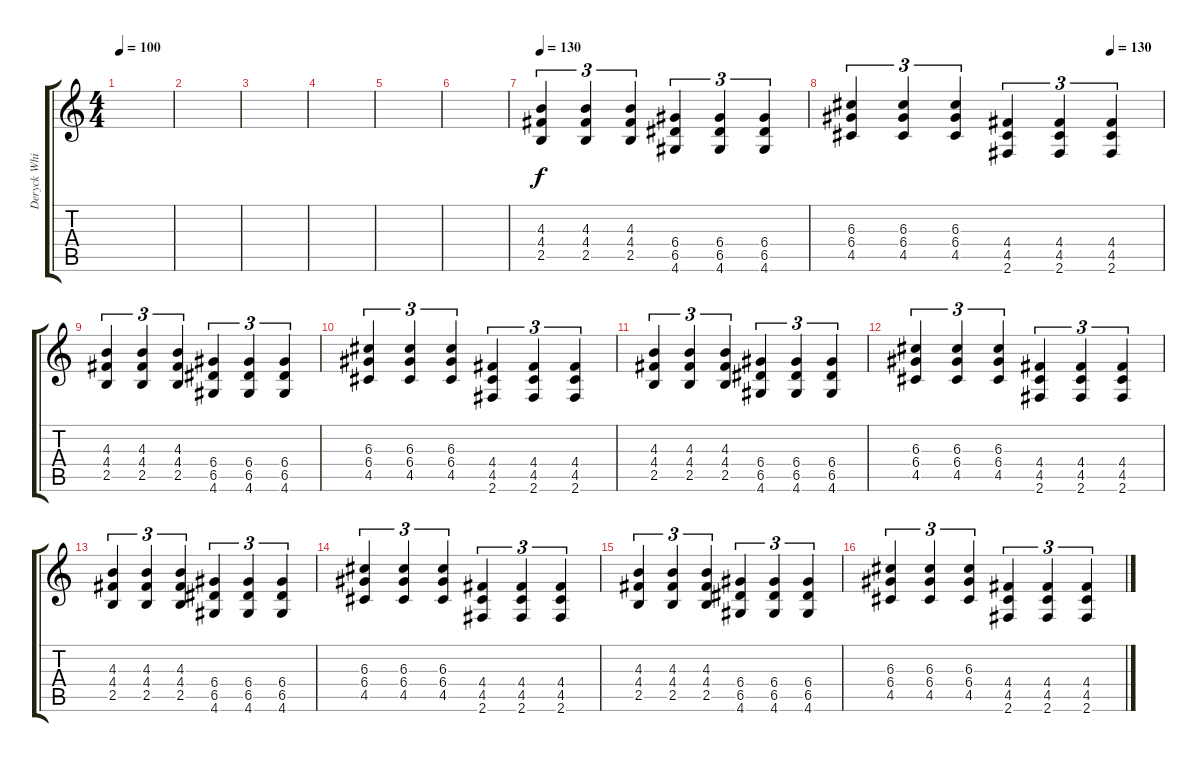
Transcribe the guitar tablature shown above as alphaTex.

\track ("Deryck Whibley" "Deryck Whi") {instrument distortionguitar}
\staff {score tabs}
\tuning (E4 B3 G3 D3 A2 E2) {hide}
\ts (4 4)
\tempo 100
\clef g2
\ks c
|
|
|
|
|
|
\tempo 130
(4.3 4.4 2.5).4{tu (3 2)} (4.3 4.4 2.5).4{tu (3 2)} (4.3 4.4 2.5).4{tu (3 2)} (6.4 6.5 4.6).4{tu (3 2)} (6.4 6.5 4.6).4{tu (3 2)} (6.4 6.5 4.6).4{tu (3 2)} |
\tempo (130 0.8333333333333334)
(6.3 6.4 4.5).4{tu (3 2)} (6.3 6.4 4.5).4{tu (3 2)} (6.3 6.4 4.5).4{tu (3 2)} (4.4 4.5 2.6).4{tu (3 2)} (4.4 4.5 2.6).4{tu (3 2)} (4.4 4.5 2.6).4{tu (3 2)} |
(4.3 4.4 2.5).4{tu (3 2)} (4.3 4.4 2.5).4{tu (3 2)} (4.3 4.4 2.5).4{tu (3 2)} (6.4 6.5 4.6).4{tu (3 2)} (6.4 6.5 4.6).4{tu (3 2)} (6.4 6.5 4.6).4{tu (3 2)} |
(6.3 6.4 4.5).4{tu (3 2)} (6.3 6.4 4.5).4{tu (3 2)} (6.3 6.4 4.5).4{tu (3 2)} (4.4 4.5 2.6).4{tu (3 2)} (4.4 4.5 2.6).4{tu (3 2)} (4.4 4.5 2.6).4{tu (3 2)} |
(4.3 4.4 2.5).4{tu (3 2)} (4.3 4.4 2.5).4{tu (3 2)} (4.3 4.4 2.5).4{tu (3 2)} (6.4 6.5 4.6).4{tu (3 2)} (6.4 6.5 4.6).4{tu (3 2)} (6.4 6.5 4.6).4{tu (3 2)} |
(6.3 6.4 4.5).4{tu (3 2)} (6.3 6.4 4.5).4{tu (3 2)} (6.3 6.4 4.5).4{tu (3 2)} (4.4 4.5 2.6).4{tu (3 2)} (4.4 4.5 2.6).4{tu (3 2)} (4.4 4.5 2.6).4{tu (3 2)} |
(4.3 4.4 2.5).4{tu (3 2)} (4.3 4.4 2.5).4{tu (3 2)} (4.3 4.4 2.5).4{tu (3 2)} (6.4 6.5 4.6).4{tu (3 2)} (6.4 6.5 4.6).4{tu (3 2)} (6.4 6.5 4.6).4{tu (3 2)} |
(6.3 6.4 4.5).4{tu (3 2)} (6.3 6.4 4.5).4{tu (3 2)} (6.3 6.4 4.5).4{tu (3 2)} (4.4 4.5 2.6).4{tu (3 2)} (4.4 4.5 2.6).4{tu (3 2)} (4.4 4.5 2.6).4{tu (3 2)} |
(4.3 4.4 2.5).4{tu (3 2)} (4.3 4.4 2.5).4{tu (3 2)} (4.3 4.4 2.5).4{tu (3 2)} (6.4 6.5 4.6).4{tu (3 2)} (6.4 6.5 4.6).4{tu (3 2)} (6.4 6.5 4.6).4{tu (3 2)} |
(6.3 6.4 4.5).4{tu (3 2)} (6.3 6.4 4.5).4{tu (3 2)} (6.3 6.4 4.5).4{tu (3 2)} (4.4 4.5 2.6).4{tu (3 2)} (4.4 4.5 2.6).4{tu (3 2)} (4.4 4.5 2.6).4{tu (3 2)}
